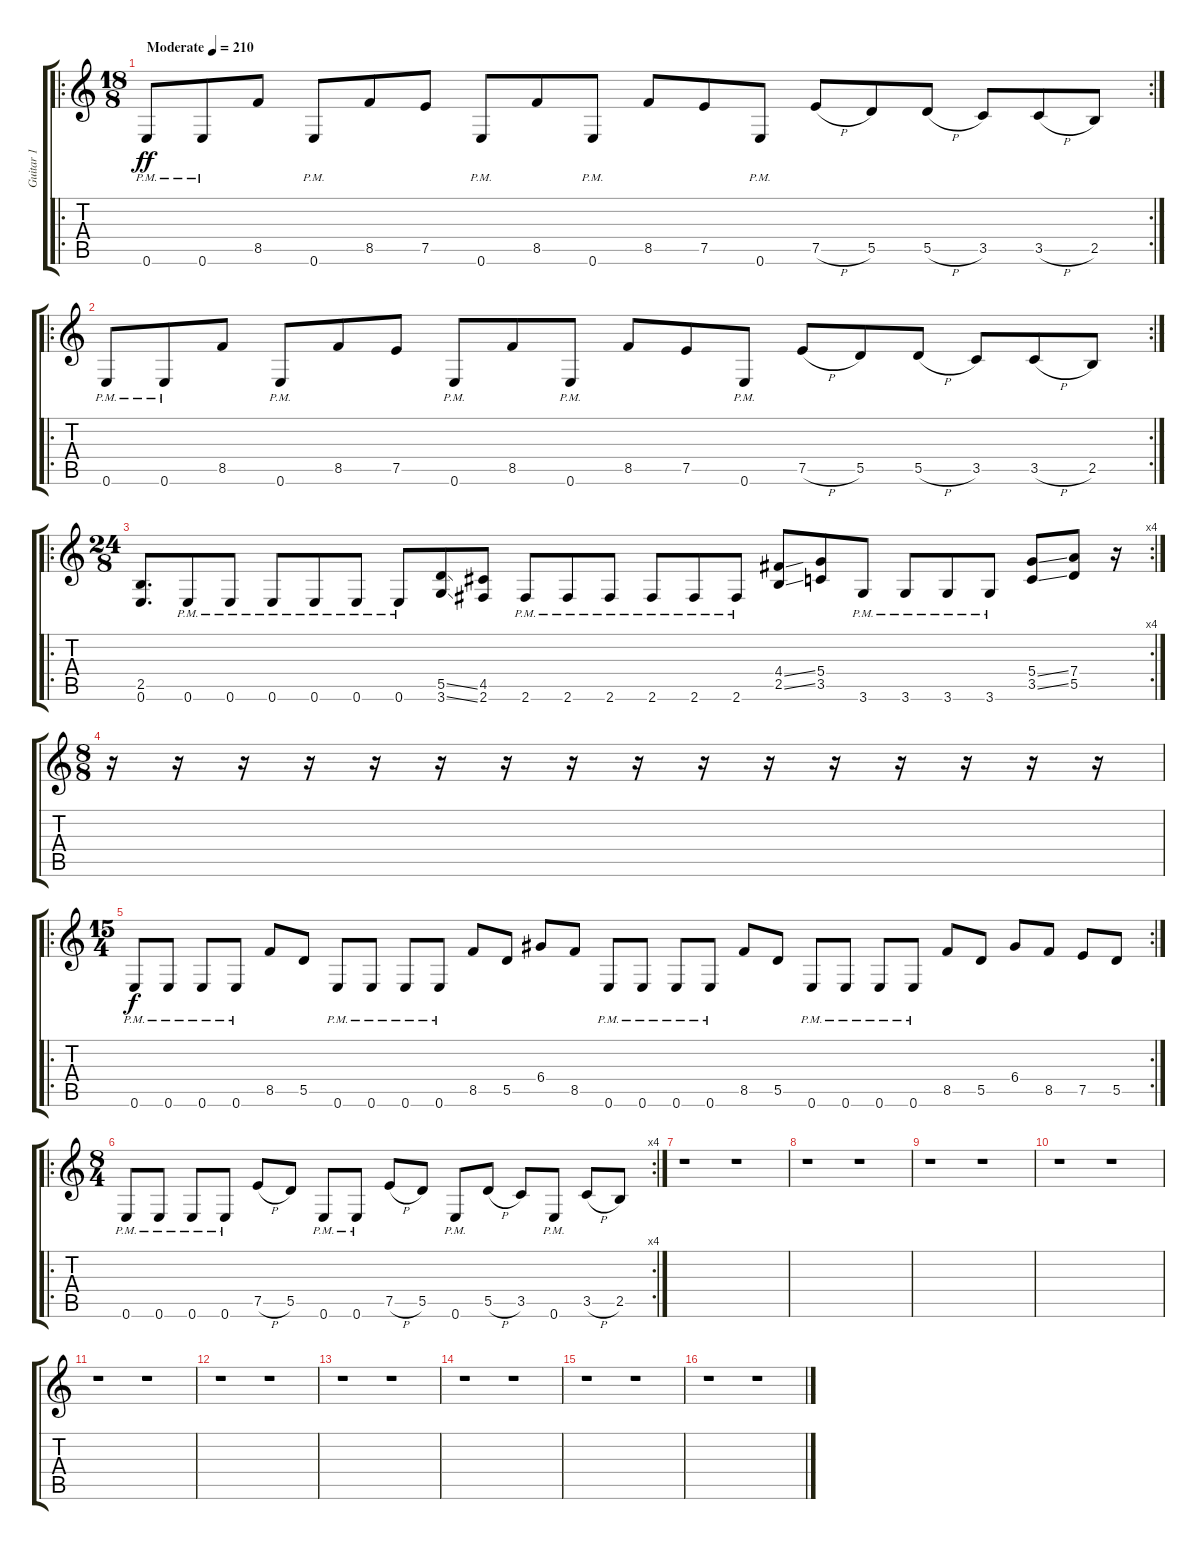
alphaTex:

\track ("Guitar 1" "Guitar 1") {instrument distortionguitar}
\staff {score tabs}
\tuning (E4 B3 G3 D3 A2 E2) {hide}
\ro
\rc 2
\ts (18 8)
\tempo (210 "Moderate")
\clef g2
\ks c
0.6{pm}.8{dy ff instrument distortionguitar} 0.6{pm}.8 8.5.8 0.6{pm}.8 8.5.8 7.5.8 0.6{pm}.8 8.5.8 0.6{pm}.8 8.5.8 7.5.8 0.6{pm}.8 7.5{h}.8 5.5.8 5.5{h}.8 3.5.8 3.5{h}.8 2.5.8 |
\ro
\rc 2
0.6{pm}.8 0.6{pm}.8 8.5.8 0.6{pm}.8 8.5.8 7.5.8 0.6{pm}.8 8.5.8 0.6{pm}.8 8.5.8 7.5.8 0.6{pm}.8 7.5{h}.8 5.5.8 5.5{h}.8 3.5.8 3.5{h}.8 2.5.8 |
\ro
\rc 4
\ts (24 8)
(2.5 0.6).8{d} 0.6{pm}.8 0.6{pm}.8 0.6{pm}.8 0.6{pm}.8 0.6{pm}.8 0.6{pm}.8 (5.5{ss} 3.6{ss}).8 (4.5 2.6).8 2.6{pm}.8 2.6{pm}.8 2.6{pm}.8 2.6{pm}.8 2.6{pm}.8 2.6{pm}.8 (4.4{ss} 2.5{ss}).8 (5.4 3.5).8 3.6{pm}.8 3.6{pm}.8 3.6{pm}.8 3.6{pm}.8 (5.4{ss} 3.5{ss}).8 (7.4 5.5).8 r.16 |
\ts (8 8)
r.16 r.16 r.16 r.16 r.16 r.16 r.16 r.16 r.16 r.16 r.16 r.16 r.16 r.16 r.16 r.16 |
\ro
\rc 2
\ts (15 4)
0.6{pm}.8{dy f} 0.6{pm}.8 0.6{pm}.8 0.6{pm}.8 8.5.8 5.5.8 0.6{pm}.8 0.6{pm}.8 0.6{pm}.8 0.6{pm}.8 8.5.8 5.5.8 6.4.8 8.5.8 0.6{pm}.8 0.6{pm}.8 0.6{pm}.8 0.6{pm}.8 8.5.8 5.5.8 0.6{pm}.8 0.6{pm}.8 0.6{pm}.8 0.6{pm}.8 8.5.8 5.5.8 6.4.8 8.5.8 7.5.8 5.5.8 |
\ro
\rc 4
\ts (8 4)
0.6{pm}.8 0.6{pm}.8 0.6{pm}.8 0.6{pm}.8 7.5{h}.8 5.5.8 0.6{pm}.8 0.6{pm}.8 7.5{h}.8 5.5.8 0.6{pm}.8 5.5{h}.8 3.5.8 0.6{pm}.8 3.5{h}.8 2.5.8 |
r.1 r.1 |
r.1 r.1 |
r.1 r.1 |
r.1 r.1 |
r.1 r.1 |
r.1 r.1 |
r.1 r.1 |
r.1 r.1 |
r.1 r.1 |
r.1 r.1
